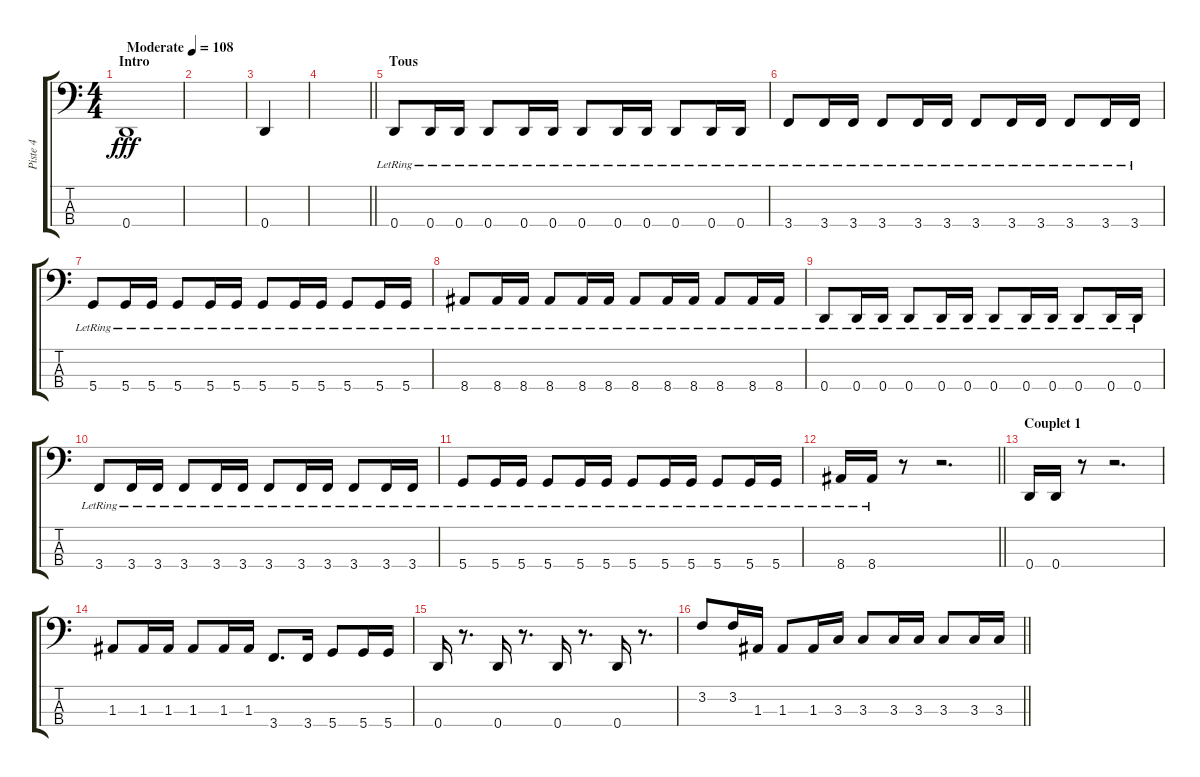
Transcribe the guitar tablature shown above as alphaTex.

\track ("Piste 4" "Piste 4") {instrument electricbassfinger}
\staff {score tabs}
\tuning (G2 D2 A1 D1) {hide}
\ts (4 4)
\section ("" "Intro")
\tempo (108 "Moderate")
\clef f4
\ks c
0.4.1{dy fff instrument electricbassfinger} |
|
0.4.4 |
\barLineRight lightlight
|
\section ("" "Tous")
0.4{lr}.8 0.4{lr}.16 0.4{lr}.16 0.4{lr}.8 0.4{lr}.16 0.4{lr}.16 0.4{lr}.8 0.4{lr}.16 0.4{lr}.16 0.4{lr}.8 0.4{lr}.16 0.4{lr}.16 |
3.4{lr}.8 3.4{lr}.16 3.4{lr}.16 3.4{lr}.8 3.4{lr}.16 3.4{lr}.16 3.4{lr}.8 3.4{lr}.16 3.4{lr}.16 3.4{lr}.8 3.4{lr}.16 3.4{lr}.16 |
5.4{lr}.8 5.4{lr}.16 5.4{lr}.16 5.4{lr}.8 5.4{lr}.16 5.4{lr}.16 5.4{lr}.8 5.4{lr}.16 5.4{lr}.16 5.4{lr}.8 5.4{lr}.16 5.4{lr}.16 |
8.4{lr}.8 8.4{lr}.16 8.4{lr}.16 8.4{lr}.8 8.4{lr}.16 8.4{lr}.16 8.4{lr}.8 8.4{lr}.16 8.4{lr}.16 8.4{lr}.8 8.4{lr}.16 8.4{lr}.16 |
0.4{lr}.8 0.4{lr}.16 0.4{lr}.16 0.4{lr}.8 0.4{lr}.16 0.4{lr}.16 0.4{lr}.8 0.4{lr}.16 0.4{lr}.16 0.4{lr}.8 0.4{lr}.16 0.4{lr}.16 |
3.4{lr}.8 3.4{lr}.16 3.4{lr}.16 3.4{lr}.8 3.4{lr}.16 3.4{lr}.16 3.4{lr}.8 3.4{lr}.16 3.4{lr}.16 3.4{lr}.8 3.4{lr}.16 3.4{lr}.16 |
5.4{lr}.8 5.4{lr}.16 5.4{lr}.16 5.4{lr}.8 5.4{lr}.16 5.4{lr}.16 5.4{lr}.8 5.4{lr}.16 5.4{lr}.16 5.4{lr}.8 5.4{lr}.16 5.4{lr}.16 |
\barLineRight lightlight
8.4{lr}.16 8.4{lr}.16 r.8 r.2{d} |
\section ("" "Couplet 1")
0.4.16 0.4.16 r.8 r.2{d} |
1.3.8 1.3.16 1.3.16 1.3.8 1.3.16 1.3.16 3.4.8{d} 3.4.16 5.4.8 5.4.16 5.4.16 |
0.4.16 r.8{d} 0.4.16 r.8{d} 0.4.16 r.8{d} 0.4.16 r.8{d} |
\barLineRight lightlight
3.2.8 3.2.16 1.3.16 1.3.8 1.3.16 3.3.16 3.3.8 3.3.16 3.3.16 3.3.8 3.3.16 3.3.16
